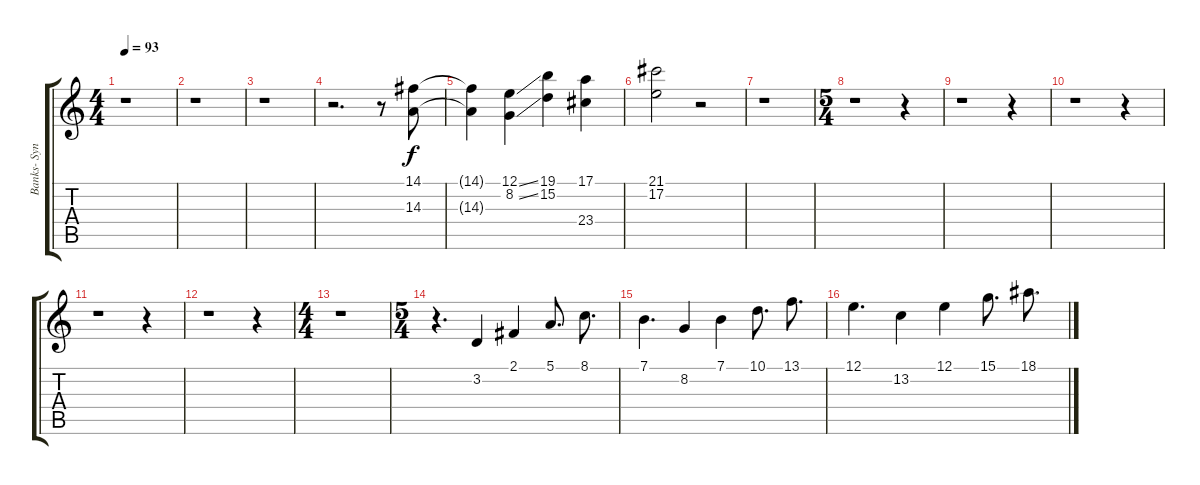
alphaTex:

\track ("Banks- Synth" "Banks- Syn") {instrument pad2warm}
\staff {score tabs}
\tuning (E4 B3 G3 D3 A2 E2) {hide}
\ts (4 4)
\tempo 93
\clef g2
\ks c
r.1{dy f} |
r.1 |
r.1 |
r.2{d} r.8 (14.1 14.3).8 |
(14.1{t} 14.3{t}).4 (12.1{ss} 8.2{ss}).4 (19.1 15.2).4 (17.1 23.4).4 |
(21.1 17.2).2 r.2 |
r.1 |
\ts (5 4)
r.1 r.4 |
r.1 r.4 |
r.1 r.4 |
r.1 r.4 |
r.1 r.4 |
\ts (4 4)
r.1 |
\ts (5 4)
r.4{d} 3.2.4 2.1.4 5.1.8{d} 8.1.8{d} |
7.1.4{d} 8.2.4 7.1.4 10.1.8{d} 13.1.8{d} |
12.1.4{d} 13.2.4 12.1.4 15.1.8{d} 18.1.8{d}
